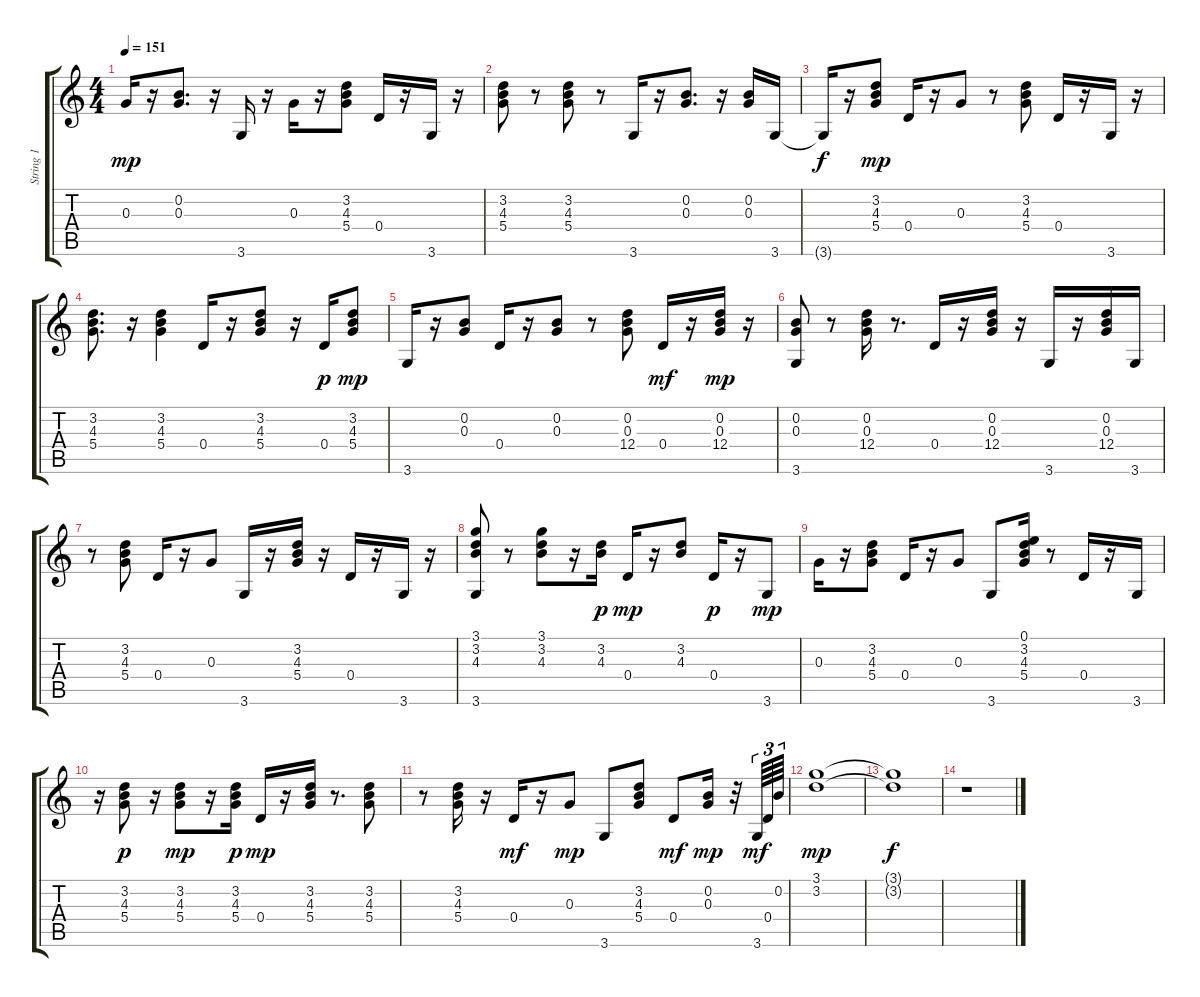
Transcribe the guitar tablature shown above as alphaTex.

\track ("String 1" "String 1") {instrument electricguitarjazz}
\staff {score tabs}
\tuning (E4 B3 G3 D3 A2 E2) {hide}
\ts (4 4)
\tempo 151
\clef g2
\ks c
0.3.16{dy mp} r.16 (0.2 0.3).8{d} r.16 3.6.16 r.16 0.3.16 r.16 (3.2 4.3 5.4).8 0.4.16 r.16 3.6.16 r.16 |
(3.2 4.3 5.4).8 r.8 (3.2 4.3 5.4).8 r.8 3.6.16 r.16 (0.2 0.3).8{d} r.16 (0.2 0.3).16 3.6.16 |
3.6{t}.16{dy f} r.16 (3.2 4.3 5.4).8{dy mp} 0.4.16 r.16 0.3.8 r.8 (3.2 4.3 5.4).8 0.4.16 r.16 3.6.16 r.16 |
(3.2 4.3 5.4).8{d} r.16 (3.2 4.3 5.4).4 0.4.16 r.16 (3.2 4.3 5.4).8 r.16 0.4.16{dy p} (3.2 4.3 5.4).8{dy mp} |
3.6.16 r.16 (0.2 0.3).8 0.4.16 r.16 (0.2 0.3).8 r.8 (0.2 0.3 12.4).8 0.4.16{dy mf} r.16 (0.2 0.3 12.4).16{dy mp} r.16 |
(0.2 0.3 3.6).8 r.8 (0.2 0.3 12.4).16 r.8{d} 0.4.16 r.16 (0.2 0.3 12.4).16 r.16 3.6.16 r.16 (0.2 0.3 12.4).16 3.6.16 |
r.8 (3.2 4.3 5.4).8 0.4.16 r.16 0.3.8 3.6.16 r.16 (3.2 4.3 5.4).16 r.16 0.4.16 r.16 3.6.16 r.16 |
(3.1 3.2 4.3 3.6).8 r.8 (3.1 3.2 4.3).8 r.16 (3.2 4.3).16{dy p} 0.4.16{dy mp} r.16 (3.2 4.3).8 0.4.16{dy p} r.16 3.6.8{dy mp} |
0.3.16 r.16 (3.2 4.3 5.4).8 0.4.16 r.16 0.3.8 3.6.8 (0.1 3.2 4.3 5.4).16 r.8 0.4.16 r.16 3.6.16 |
r.16 (3.2 4.3 5.4).8{dy p} r.16 (3.2 4.3 5.4).8{dy mp} r.16 (3.2 4.3 5.4).16{dy p} 0.4.16{dy mp} r.16 (3.2 4.3 5.4).16 r.8{d} (3.2 4.3 5.4).8 |
r.8 (3.2 4.3 5.4).16 r.16 0.4.16{dy mf} r.16 0.3.8{dy mp} 3.6.8 (3.2 4.3 5.4).8 0.4.8{dy mf} (0.2 0.3).16{dy mp} r.32 3.6.64{tu (3 2) dy mf} 0.4.64{tu (3 2)} 0.2.64{tu (3 2)} |
(3.1 3.2).1{dy mp} |
(3.1{t} 3.2{t}).1{dy f} |
r.1
